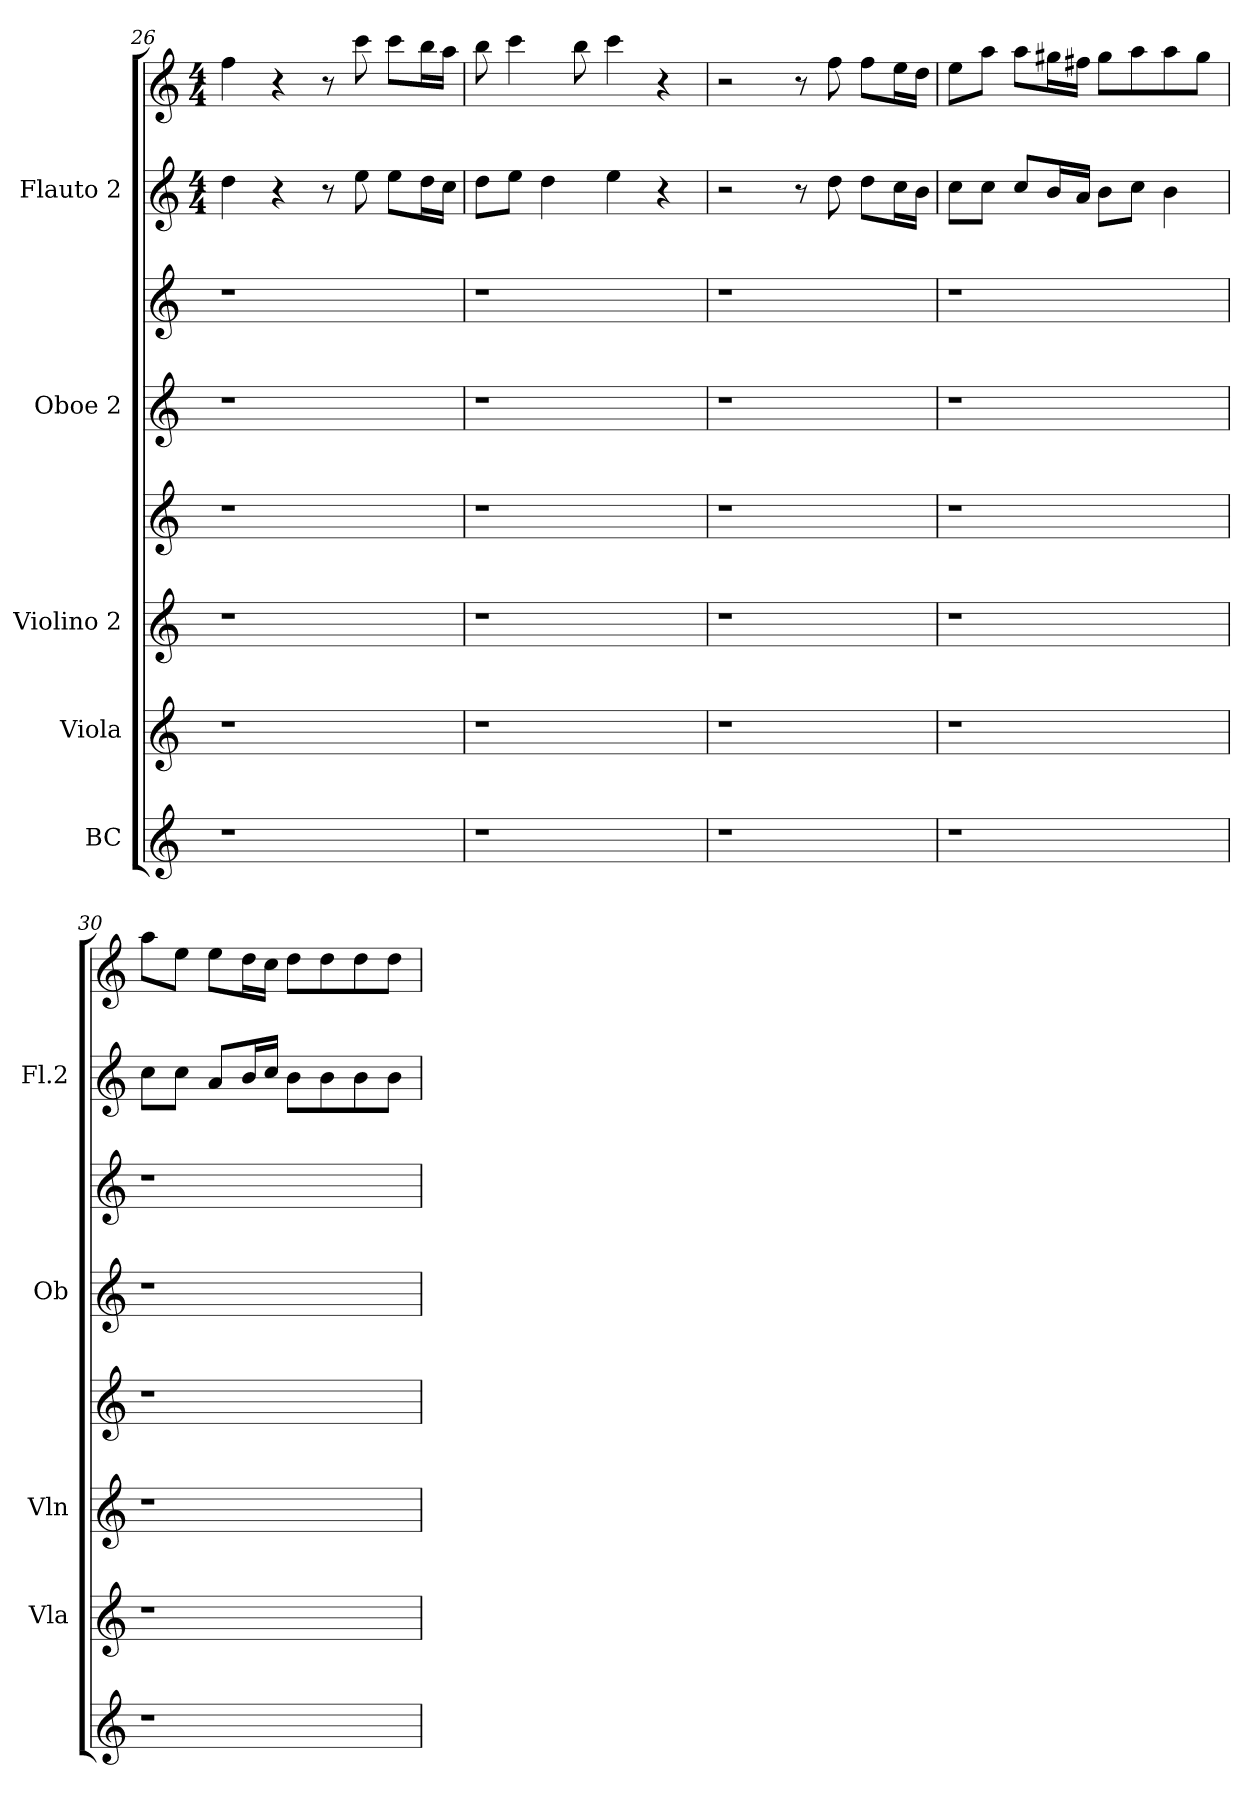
**kern	**kern	**kern	**kern	**kern	**kern	**kern	**kern
*part5	*part4	*part3	*part3	*part2	*part2	*part1	*part1
*staff8	*staff7	*staff6	*staff5	*staff4	*staff3	*staff2	*staff1
*I"BC	*I"Viola	*I"Violino 2	*	*I"Oboe 2	*	*I"Flauto 2	*
*	*I'Vla	*I'Vln	*	*I'Ob	*	*I'Fl.2	*
!!LO:LB:g=z
*clefG2	*clefG2	*clefG2	*clefG2	*clefG2	*clefG2	*clefG2	*clefG2
*k[]	*k[]	*k[]	*k[]	*k[]	*k[]	*k[]	*k[]
*	*	*	*	*	*	*M4/4	*M4/4
=26	=26	=26	=26	=26	=26	=26	=26
1r	1r	1r	1r	1r	1r	4dd\	4ff\
.	.	.	.	.	.	4r	4r
.	.	.	.	.	.	8r	8r
.	.	.	.	.	.	8ee\	8ccc\
.	.	.	.	.	.	8ee\L	8ccc\L
.	.	.	.	.	.	16dd\L	16bb\L
.	.	.	.	.	.	16cc\JJ	16aa\JJ
=27	=27	=27	=27	=27	=27	=27	=27
1r	1r	1r	1r	1r	1r	8dd\L	8bb\
.	.	.	.	.	.	8ee\J	4ccc\
.	.	.	.	.	.	4dd\	.
.	.	.	.	.	.	.	8bb\
.	.	.	.	.	.	4ee\	4ccc\
.	.	.	.	.	.	4r	4r
=28	=28	=28	=28	=28	=28	=28	=28
1r	1r	1r	1r	1r	1r	2r	2r
.	.	.	.	.	.	8r	8r
.	.	.	.	.	.	8dd\	8ff\
.	.	.	.	.	.	8dd\L	8ff\L
.	.	.	.	.	.	16cc\L	16ee\L
.	.	.	.	.	.	16b\JJ	16dd\JJ
!!LO:PB:g=z
=29	=29	=29	=29	=29	=29	=29	=29
1r	1r	1r	1r	1r	1r	8cc\L	8ee\L
.	.	.	.	.	.	8cc\J	8aa\J
.	.	.	.	.	.	8cc/L	8aa\L
.	.	.	.	.	.	16b/L	16gg#X\L
.	.	.	.	.	.	16a/JJ	16ff#X\JJ
.	.	.	.	.	.	8b\L	8gg#\L
.	.	.	.	.	.	8cc\J	8aa\
.	.	.	.	.	.	4b\	8aa\
.	.	.	.	.	.	.	8gg#\J
!!LO:LB:g=z
=30	=30	=30	=30	=30	=30	=30	=30
1r	1r	1r	1r	1r	1r	8cc\L	8aa\L
.	.	.	.	.	.	8cc\J	8ee\J
.	.	.	.	.	.	8a/L	8ee\L
.	.	.	.	.	.	16b/L	16dd\L
.	.	.	.	.	.	16cc/JJ	16cc\JJ
.	.	.	.	.	.	8b\L	8dd\L
.	.	.	.	.	.	8b\	8dd\
.	.	.	.	.	.	8b\	8dd\
.	.	.	.	.	.	8b\J	8dd\J
=	=	=	=	=	=	=	=
*-	*-	*-	*-	*-	*-	*-	*-
